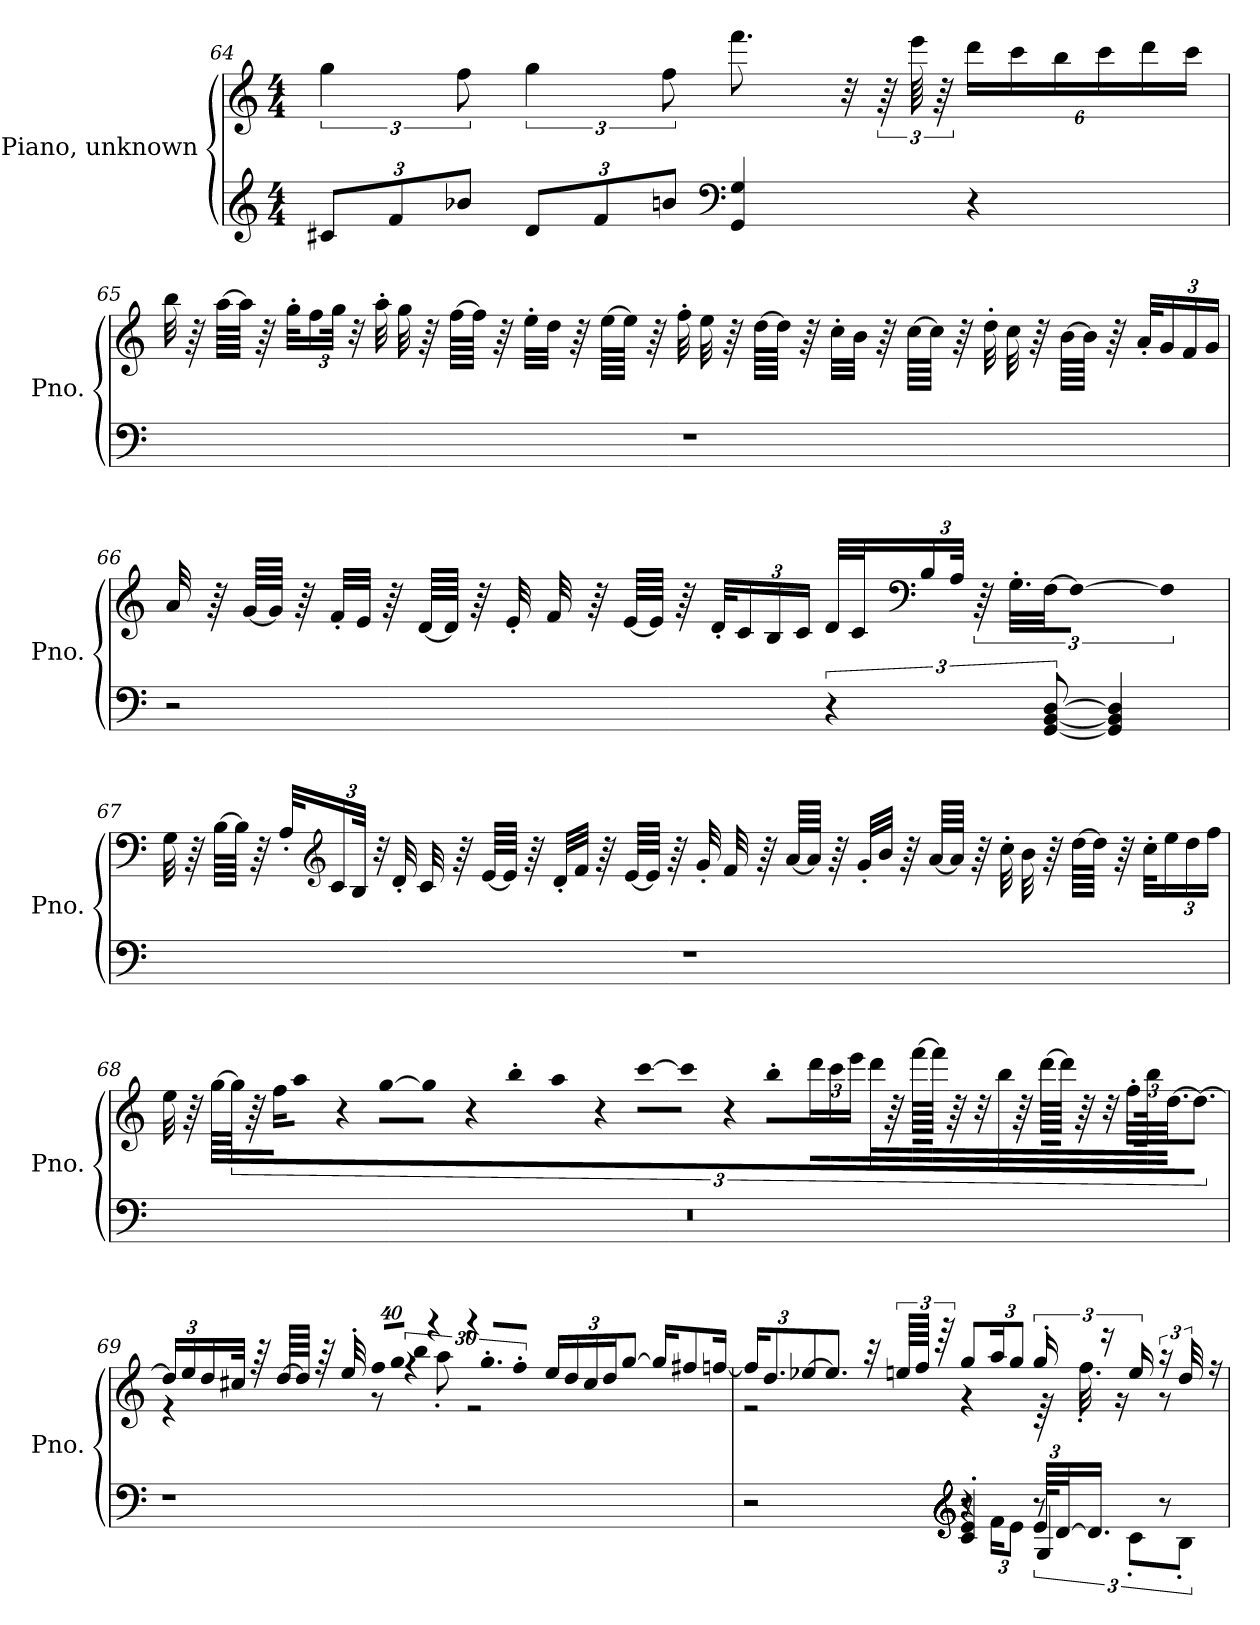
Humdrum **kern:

**kern	**kern
*part1	*part1
*staff2	*staff1
*I"Piano, unknown	*
*I'Pno.	*
!!LO:LB:g=z
*clefG2	*clefG2
*k[]	*k[]
*M4/4	*M4/4
*Xbrackettup	*
=64	=64
12c#X/L	6gg\
12f/	.
12b-X/J	12ff\
12d/L	6gg\
12f/	.
12bn/J	12ff\
*clefF4	*
4GG/ 4G/	8.fff\
.	32r
.	96r
.	96eee\
.	96r
*	*Xbrackettup
4r	24ddd\LL
.	24ccc\
.	24bb\
.	24ccc\
.	24ddd\
.	24ccc\JJ
!!LO:LB:g=z
=65	=65
1r	32bb\
.	64r
.	[64aa\LLLL
.	64aa\JJJJ]
.	64r
.	32gg'\KLL
.	24ff\
.	48gg\JJk
.	32r
.	32aa'\
.	32gg\
.	64r
.	[64ff\LLLL
.	64ff\JJJJ]
.	64r
.	32ee'\LLL
.	32dd\JJJ
.	64r
.	[64ee\LLLL
.	64ee\JJJJ]
.	64r
.	32ff'\
.	32ee\
.	64r
.	[64dd\LLLL
.	64dd\JJJJ]
.	64r
.	32cc'\LLL
.	32b\JJJ
.	64r
.	[64cc\LLLL
.	64cc\JJJJ]
.	64r
.	32dd'\
.	32cc\
.	64r
.	[64b\LLLL
.	64b\JJJJ]
.	64r
.	32a'/KLL
.	24g/
.	24f/
.	24g/JJ
!!LO:LB:g=z
=66	=66
2r	32a/
.	64r
.	[64g/LLLL
.	64g/JJJJ]
.	64r
.	32f'/LLL
.	32e/JJJ
.	64r
.	[64d/LLLL
.	64d/JJJJ]
.	64r
.	32e'/
.	32f/
.	64r
.	[64e/LLLL
.	64e/JJJJ]
.	64r
.	32d'/KLL
.	24c/
.	24B/
.	24c/JJ
*brackettup	*
6r	32d/LLL
.	32c/J
*	*clefF4
.	24B/
.	48A/JJk
*	*brackettup
.	96r
.	48.G'\LLL
[12GG/ [12BB/ [12D/	[48F\J
.	16F\JJ_
4GG/] 4BB/] 4D/]	4F\]
!!LO:LB:g=z
=67	=67
1r	32G\
.	64r
.	[64B\LLLL
.	64B\JJJJ]
.	64r
.	32A'/KLL
*	*clefG2
*	*Xbrackettup
.	24c/
.	48B/JJk
.	32r
.	32d'/
.	32c/
.	64r
.	[64e/LLLL
.	64e/JJJJ]
.	64r
.	32d'/LLL
.	32f/JJJ
.	64r
.	[64e/LLLL
.	64e/JJJJ]
.	64r
.	32g'/
.	32f/
.	64r
.	[64a/LLLL
.	64a/JJJJ]
.	64r
.	32g'/LLL
.	32b/JJJ
.	64r
.	[64a/LLLL
.	64a/JJJJ]
.	64r
.	32cc'\
.	32b\
.	64r
.	[64dd\LLLL
.	64dd\JJJJ]
.	64r
.	32cc'\KLL
.	24ee\
.	24dd\
.	24ff\JJ
!!LO:PB:g=z
=68	=68
1r	32ee\
.	64r
.	[64gg\LLLL
*	*brackettup
.	96gg\JJJJ]
.	96r
.	24ff\LL
.	32aa\JJk
.	64r
.	[64gg\LLLL
.	64gg\JJJJ]
.	64r
.	32bb'\
.	32aa\
.	64r
.	[64ccc\LLLL
.	64ccc\JJJJ]
.	64r
.	32bb'\KLL
*	*Xbrackettup
.	24ddd\
.	24ccc\
.	24eee\JJ
.	32ddd\
.	64r
.	[64fff\LLLL
.	64fff\JJJJ]
.	64r
.	32r
.	32bb\
.	64r
.	[64ddd\LLLL
.	64ddd\JJJJ]
.	64r
.	32r
.	48ff'\LLL
.	96bb\K
.	[48.dd\JJ
.	8.dd\J_
!!LO:LB:g=z
=69	=69
*	*^
1r	24dd/LL]	4r
.	24ee/	.
.	24dd/	.
.	32cc#X/JJk	.
.	64r	.
.	[64dd/LLLL	.
.	64dd/JJJJ]	.
.	64r	.
.	32ee'/	.
*	*brackettup	*
!	!LO:N:vis=32	!
.	640%23ff/LLL	8r
!	!LO:N:vis=32	!
.	640%23gg/JJJ	.
!	!LO:N:vis=64	!
.	960%17r	.
!	!LO:N:vis=64	!
.	960%17bb/	.
!	!LO:N:vis=32	!
.	640%23r	.
.	.	8aa'\
!	!LO:N:vis=64	!
.	960%17r	.
!	!LO:N:vis=32.	!
.	1920%103gg'/LLL	.
!	!LO:N:vis=32	!
.	640%23ff'/JJJ	.
.	.	2r
*	*Xbrackettup	*
.	24ee/LL	.
.	24dd/	.
.	24cc#/	.
.	24dd/J	.
.	[12gg/J	.
.	16gg/KL]	.
.	8ff#X/	.
.	[16ffn/Jk	.
1920ryy	.	1920ryy
!!LO:LB:g=z	!!
=70	=70	=70
*^	*	*
*	*^	*	*
2r	2r	2r	24ff/KL]	2r
.	.	.	12.dd/	.
.	.	.	[12ee-X/	.
.	.	.	8.ee-/J]	.
.	.	.	32r	.
*	*	*	*brackettup	*
.	.	.	96een/LLLL	.
.	.	.	96ff/JJJJ	.
.	.	.	96r	.
*clefG2	*	*	*	*
4c/' 4e/'	8r	4r	8gg/L	4r
*	*Xbrackettup	*	*Xbrackettup	*
.	24f\KL	.	24aa/K	.
.	12e\J	.	12gg/J	.
*	*brackettup	*	*brackettup	*
96e/KLLL	12r	4G/	24gg'/	64r
[48d/J	.	.	.	.
.	.	.	.	32.ff'\
16.d/JJ]	.	.	.	.
.	.	.	24r	.
.	.	.	.	16r
.	12c'\L	.	24ee/	.
8r	.	.	24r	8r
.	12B'\J	.	48dd/	.
.	.	.	16r	.
*v	*v	*v	*	*
*	*v	*v
=	=
*-	*-
